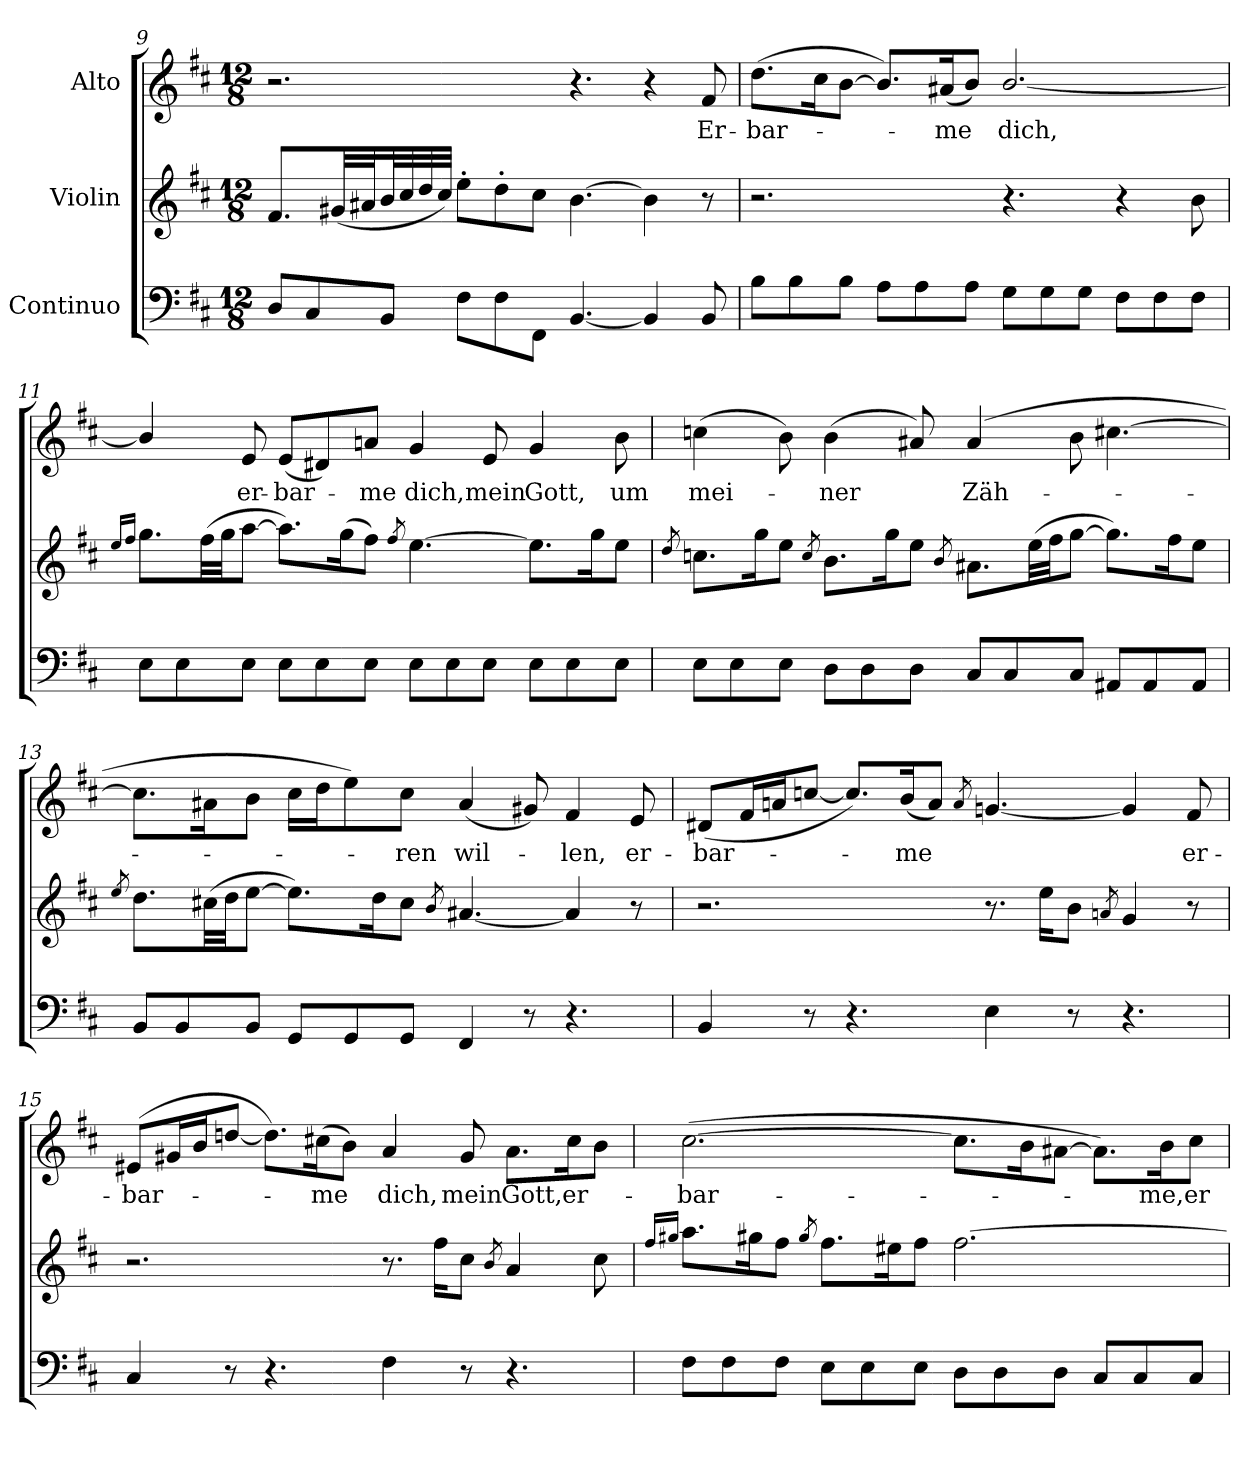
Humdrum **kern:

**kern	**kern	**kern	**text
*part3	*part2	*part1	*part1
*staff3	*staff2	*staff1	*staff1
*I"Continuo	*I"Violin	*I"Alto	*
!!LO:LB:g=z
*clefF4	*clefG2	*clefG2	*
*ITrd7c12	*	*	*
*k[f#c#]	*k[f#c#]	*k[f#c#]	*
*b:	*b:	*b:	*
*M12/8	*M12/8	*M12/8	*
=9	=9	=9	=9
8DD/L	8.f#/L	2.r	.
8CC#/	.	.	.
.	(32g#X/LL	.	.
.	32a#X/J	.	.
8BBB/J	32b/L	.	.
.	32cc#/	.	.
.	32dd/	.	.
.	32cc#/JJJ)	.	.
8FF#\L	8ee'>\L	.	.
8FF#\	8dd'>\	.	.
8FFF#\J	8cc#\J	.	.
[4.BBB/	[4.b\	4.r	.
4BBB/]	4b\]	4r	.
!	!	!	!LO:LY:b
8BBB/	8r	8f#/	Er-
=10	=10	=10	=10
!	!	!	!LO:LY:b
8BB\L	2.r	(8.dd\L	-bar-
8BB\	.	.	.
.	.	16cc#\k	.
8BB\J	.	[8b\J	.
8AA\L	.	8.b/L])	.
8AA\	.	.	.
!	!	!	!LO:LY:b
.	.	(16a#X/k	-me
8AA\J	.	8b/J)	.
!	!	!	!LO:LY:b
8GG\L	4.r	[2.b/	dich,
8GG\	.	.	.
8GG\J	.	.	.
8FF#\L	4r	.	.
8FF#\	.	.	.
8FF#\J	8b\	.	.
=11	=11	=11	=11
.	16qee/LL	.	.
.	16qff#/JJ	.	.
8EE\L	8.gg\L	4b/]	.
8EE\	.	.	.
.	(32ff#\LL	.	.
.	32gg\JJ	.	.
!	!	!	!LO:LY:b
8EE\J	[8aa\J	8e/	er-
!	!	!	!LO:LY:b
8EE\L	8.aa\L])	(8e/L	-bar-
8EE\	.	8d#X/)	.
.	(16gg\k	.	.
!	!	!	!LO:LY:b
8EE\J	8ff#\J)	8an/J	-me
.	8qff#/	.	.
!	!	!	!LO:LY:b
8EE\L	[4.ee\	4g/	dich,
8EE\	.	.	.
!	!	!	!LO:LY:b
8EE\J	.	8e/	mein
!	!	!	!LO:LY:b
8EE\L	8.ee\L]	4g/	Gott,
8EE\	.	.	.
.	16gg\k	.	.
!	!	!	!LO:LY:b
8EE\J	8ee\J	8b\	um
=12	=12	=12	=12
.	8qdd/	.	.
!	!	!	!LO:LY:b
8EE\L	8.ccn\L	(4ccn\	mei-
8EE\	.	.	.
.	16gg\k	.	.
8EE\J	8ee\J	8b\)	.
.	8qcc/	.	.
!	!	!	!LO:LY:b
8DD\L	8.b\L	(4b\	-ner
8DD\	.	.	.
.	16gg\k	.	.
8DD\J	8ee\J	8a#X/)	.
.	8qb/	.	.
!	!	!	!LO:LY:b
8CC#/L	8.a#X\L	(4a#/	Zäh-
8CC#/	.	.	.
.	(32ee\LL	.	.
.	32ff#\JJ	.	.
8CC#/J	[8gg\J	8b\	.
8AAA#X/L	8.gg\L])	[4.cc#X\	.
8AAA#/	.	.	.
.	16ff#\k	.	.
8AAA#/J	8ee\J	.	.
=13	=13	=13	=13
.	8qee/	.	.
8BBB/L	8.dd\L	8.cc#\L]	.
8BBB/	.	.	.
.	(32cc#X\LL	16a#X\k	.
.	32dd\JJ	.	.
8BBB/J	[8ee\J	8b\J	.
8GGG/L	8.ee\L])	16cc#\LL	.
.	.	16dd\J	.
8GGG/	.	8ee\)	.
.	16dd\k	.	.
!	!	!	!LO:LY:b
8GGG/J	8cc#\J	8cc#\J	-ren
.	8qb/	.	.
!	!	!	!LO:LY:b
4FFF#/	[4.a#X/	(4a#/	wil-
8r	.	8g#X/)	.
!	!	!	!LO:LY:b
4.r	4a#/]	4f#/	-len,
!	!	!	!LO:LY:b
.	8r	8e/	er-
=14	=14	=14	=14
!	!	!	!LO:LY:b
4BBB/	2.r	(8d#X/L	-bar-
.	.	16f#/L	.
.	.	16an/J	.
8r	.	[8ccn/J	.
4.r	.	8.cc/L])	.
!	!	!	!LO:LY:b
.	.	(16b/k	-me
.	.	8a/J)	.
.	.	8qa/	.
4EE\	8.r	[4.gn/	.
.	16ee\KL	.	.
8r	8b\J	.	.
.	8qan/	.	.
4.r	4g/	4g/]	.
!	!	!	!LO:LY:b
.	8r	8f#/	er-
!!LO:LB:g=z
=15	=15	=15	=15
!	!	!	!LO:LY:b
4CC#/	2.r	(8e#X/L	-bar-
.	.	16g#X/L	.
.	.	16b/J	.
8r	.	[8ddn/J	.
4.r	.	8.dd\L])	.
!	!	!	!LO:LY:b
.	.	(16cc#X\k	me
.	.	8b\J)	.
!	!	!	!LO:LY:b
4FF#\	8.r	4a/	dich,
.	16ff#\KL	.	.
!	!	!	!LO:LY:b
8r	8cc#\J	8g#/	mein
.	8qb/	.	.
!	!	!	!LO:LY:b
4.r	4a/	8.a\L	Gott,
!	!	!	!LO:LY:b
.	.	16cc#\k	er-
.	8cc#\	8b\J	.
=16	=16	=16	=16
.	16qff#/LL	.	.
.	16qgg#X/JJ	.	.
!	!	!	!LO:LY:b
8FF#\L	8.aa\L	([2.cc#\	-bar-
8FF#\	.	.	.
.	16gg#\k	.	.
8FF#\J	8ff#\J	.	.
.	8qgg#/	.	.
8EE\L	8.ff#\L	.	.
8EE\	.	.	.
.	16ee#X\k	.	.
8EE\J	8ff#\J	.	.
8DD\L	[2.ff#\	8.cc#\L]	.
8DD\	.	.	.
.	.	16b\k	.
8DD\J	.	[8a#X\J	.
8CC#/L	.	8.a#\L])	.
8CC#/	.	.	.
!	!	!	!LO:LY:b
.	.	16b\k	-me,
!	!	!	!LO:LY:b
8CC#/J	.	8cc#\J	er-
=	=	=	=
*-	*-	*-	*-
